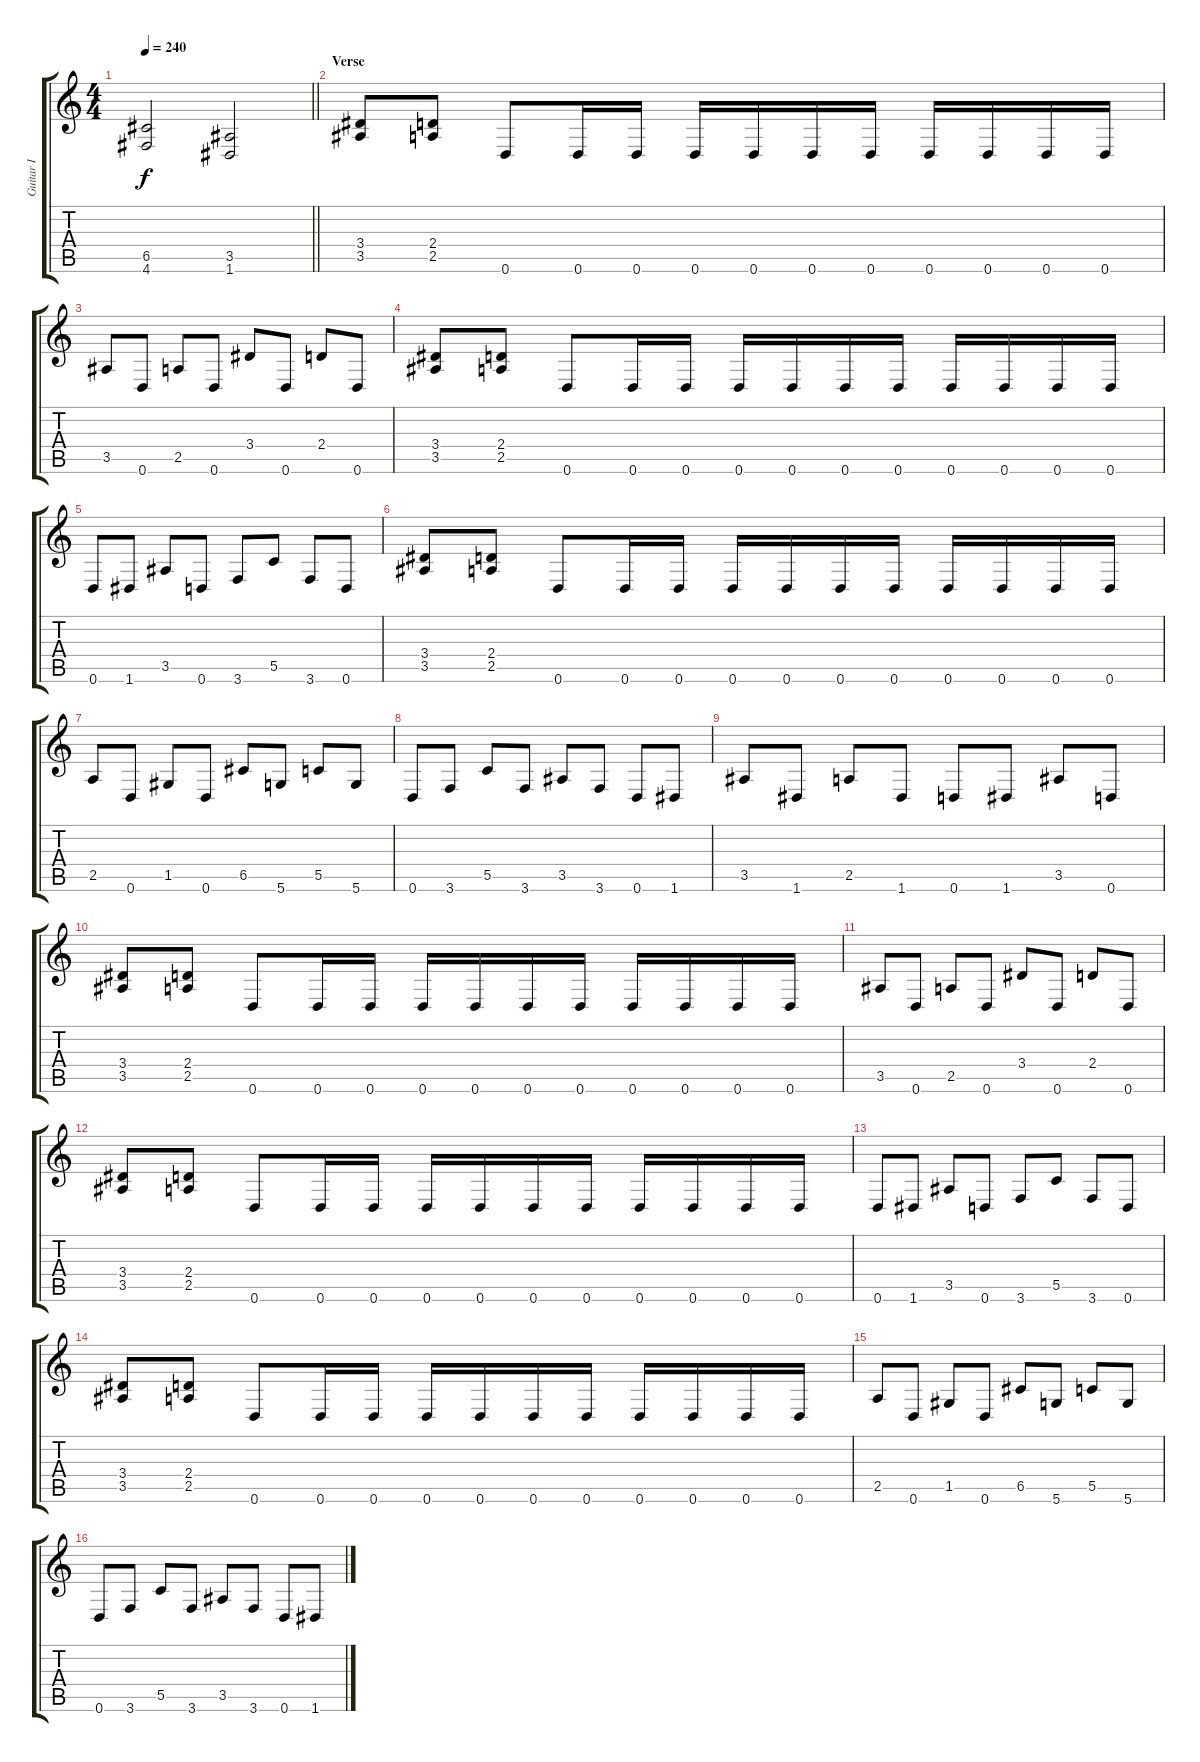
\track ("Guitar I" "Guitar I") {instrument distortionguitar}
\staff {score tabs}
\tuning (D4 A3 F3 C3 G2 D2) {hide}
\ts (4 4)
\tempo 240
\clef g2
\barLineRight lightlight
\ks c
(6.5 4.6).2{dy f} (3.5 1.6).2 |
\section ("" "Verse")
(3.4 3.5).8 (2.4 2.5).8 0.6.8 0.6.16 0.6.16 0.6.16 0.6.16 0.6.16 0.6.16 0.6.16 0.6.16 0.6.16 0.6.16 |
3.5.8 0.6.8 2.5.8 0.6.8 3.4.8 0.6.8 2.4.8 0.6.8 |
(3.4 3.5).8 (2.4 2.5).8 0.6.8 0.6.16 0.6.16 0.6.16 0.6.16 0.6.16 0.6.16 0.6.16 0.6.16 0.6.16 0.6.16 |
0.6.8 1.6.8 3.5.8 0.6.8 3.6.8 5.5.8 3.6.8 0.6.8 |
(3.4 3.5).8 (2.4 2.5).8 0.6.8 0.6.16 0.6.16 0.6.16 0.6.16 0.6.16 0.6.16 0.6.16 0.6.16 0.6.16 0.6.16 |
2.5.8 0.6.8 1.5.8 0.6.8 6.5.8 5.6.8 5.5.8 5.6.8 |
0.6.8 3.6.8 5.5.8 3.6.8 3.5.8 3.6.8 0.6.8 1.6.8 |
3.5.8 1.6.8 2.5.8 1.6.8 0.6.8 1.6.8 3.5.8 0.6.8 |
(3.4 3.5).8 (2.4 2.5).8 0.6.8 0.6.16 0.6.16 0.6.16 0.6.16 0.6.16 0.6.16 0.6.16 0.6.16 0.6.16 0.6.16 |
3.5.8 0.6.8 2.5.8 0.6.8 3.4.8 0.6.8 2.4.8 0.6.8 |
(3.4 3.5).8 (2.4 2.5).8 0.6.8 0.6.16 0.6.16 0.6.16 0.6.16 0.6.16 0.6.16 0.6.16 0.6.16 0.6.16 0.6.16 |
0.6.8 1.6.8 3.5.8 0.6.8 3.6.8 5.5.8 3.6.8 0.6.8 |
(3.4 3.5).8 (2.4 2.5).8 0.6.8 0.6.16 0.6.16 0.6.16 0.6.16 0.6.16 0.6.16 0.6.16 0.6.16 0.6.16 0.6.16 |
2.5.8 0.6.8 1.5.8 0.6.8 6.5.8 5.6.8 5.5.8 5.6.8 |
0.6.8 3.6.8 5.5.8 3.6.8 3.5.8 3.6.8 0.6.8 1.6.8
